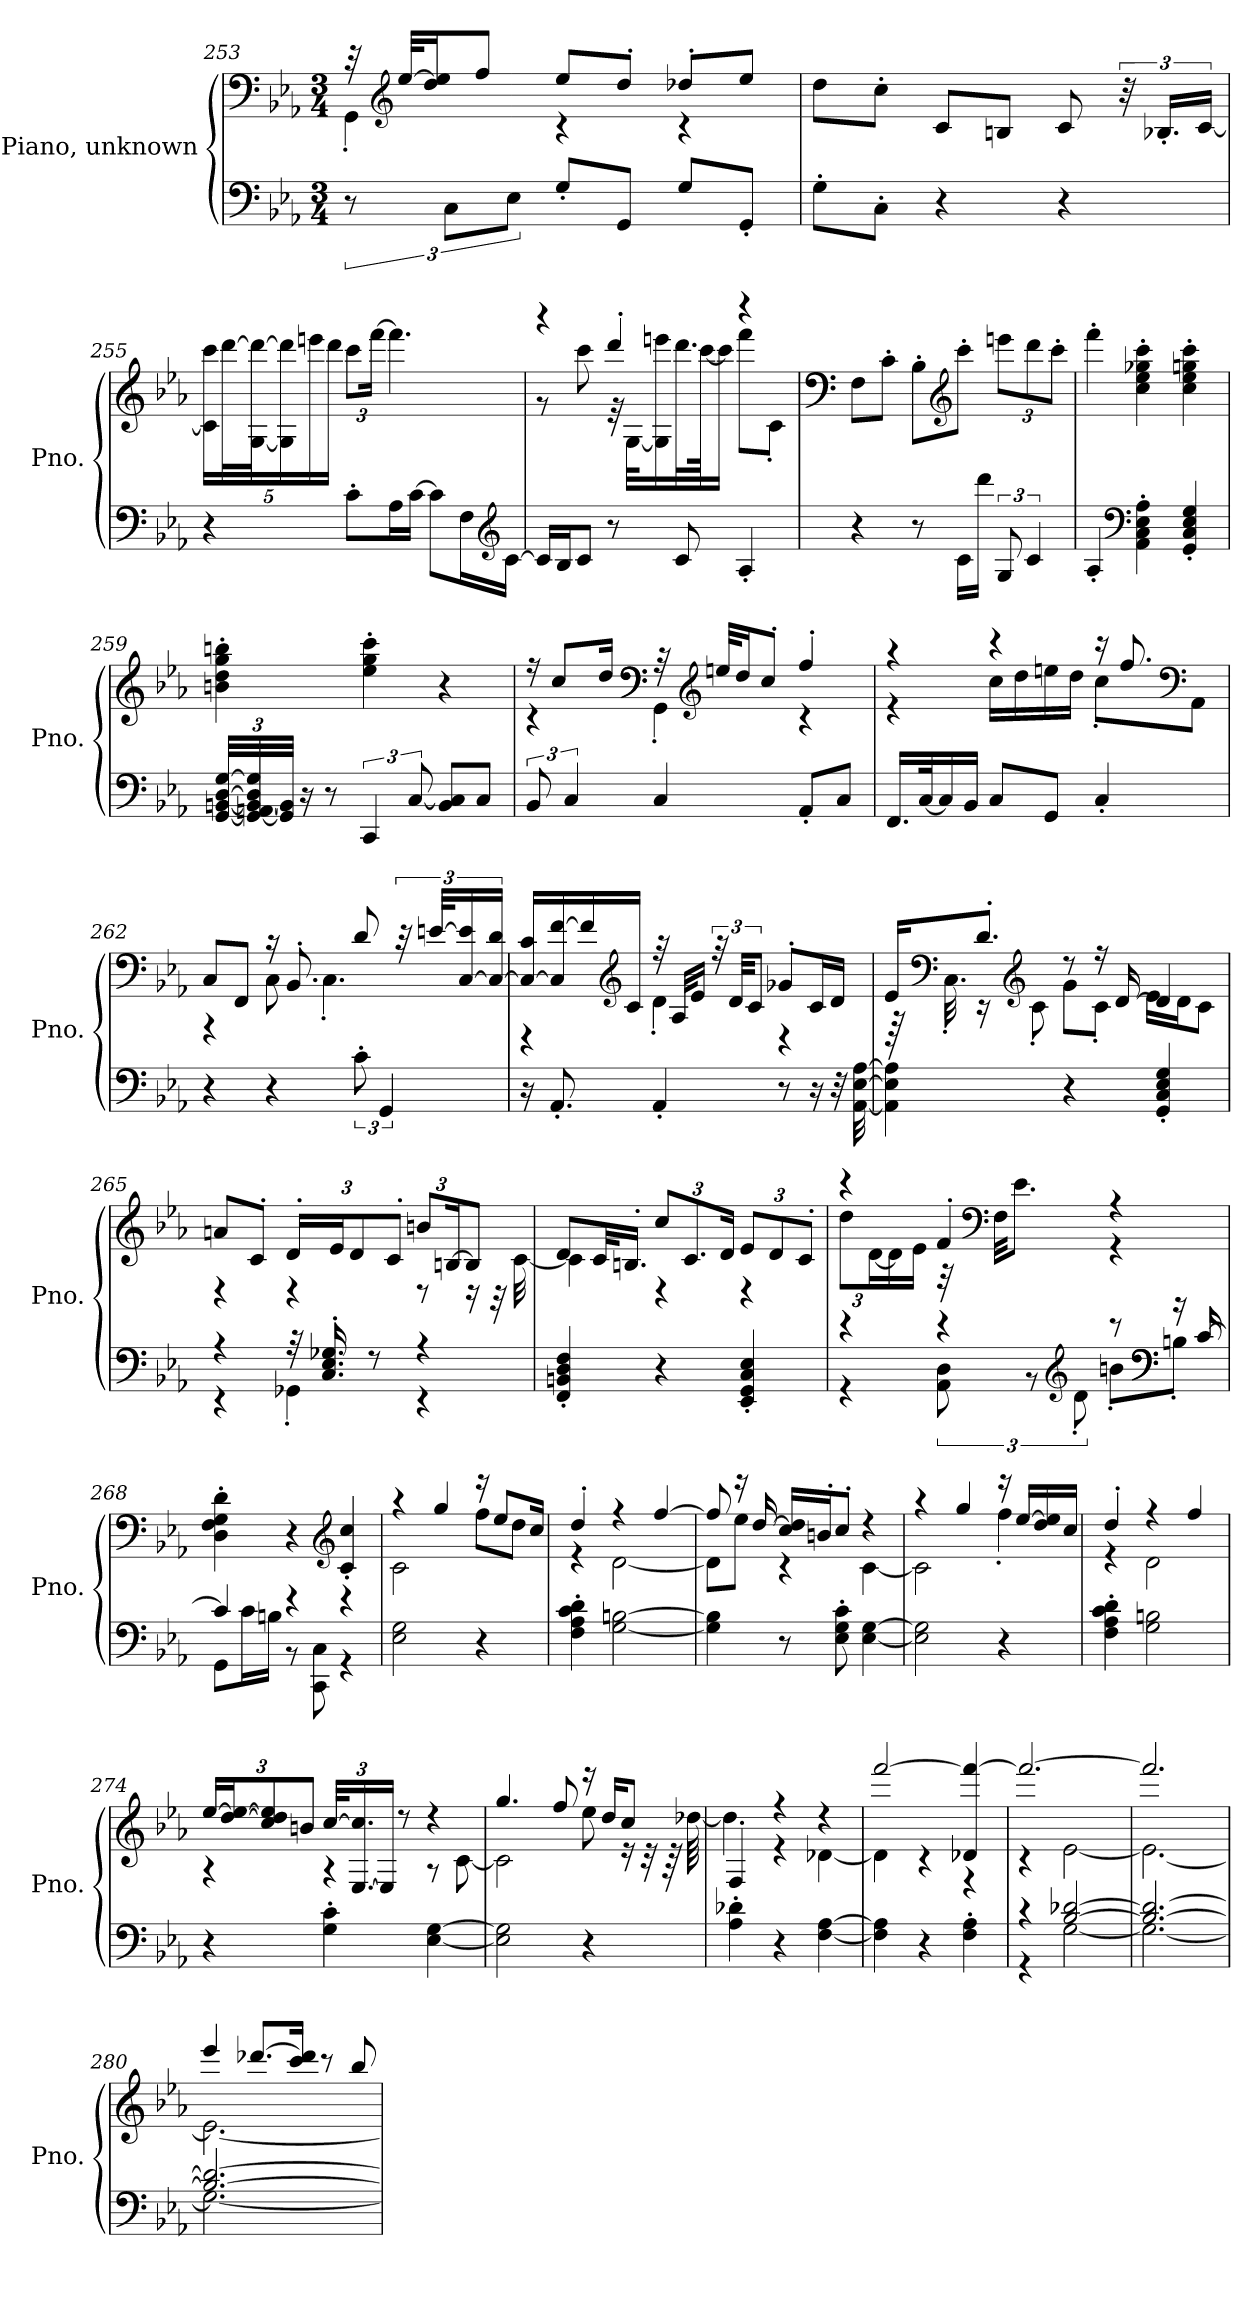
**kern	**kern
*part1	*part1
*staff2	*staff1
*I"Piano, unknown	*
*I'Pno.	*
*clefF4	*clefF4
*k[b-e-a-]	*k[b-e-a-]
*M3/4	*M3/4
=253	=253
*	*^
12r	32r	4GG'\
*	*clefG2	*
.	[32ee-/KLL	.
.	16dd/ 16ee-/]J	.
12C\L	.	.
.	8ff/J	.
12E-\J	.	.
8G'/L	8ee-/L	4r
8GG/J	8dd'/J	.
8G/L	8dd-X'/L	4r
8GG'/J	8ee-/J	.
*	*v	*v
!!LO:LB:g=z
=254	=254
8G'\L	8dd\L
8C'\J	8cc'\J
4r	8c/L
.	8Bn/J
4r	8c/
.	48r
.	24.B-X'/LL
.	[24c/JJ
=255	=255
*	*Xbrackettup
4r	20c\] 20ccc\LL
.	[40ddd\L
.	[40G\ 40ddd\_J
.	20G\] 20ddd\]
.	20eeen\
.	20ddd\JJ
8c'\L	12ccc\L
.	[24fff\Jk
16A-\L	4.fff\]
[16c\JJ	.
8c\L]	.
16F\L	.
*clefG2	*
[16c\JJ	.
!!LO:LB:g=z
=256	=256
*	*^
16c/LL]	4r	8r
16B-/J	.	.
8c/J	.	8ccc\
8r	4ddd'/	32r
.	.	[32G\KLL
.	.	16G\] 16eeen\
8c/	.	32.ddd\L
.	.	[64ccc\JK
.	.	16ccc\JJ]
4A-'/	4r	8fff\L
.	.	8c'\J
*	*v	*v
=257	=257
*	*clefF4
4r	8F\L
.	8c'\J
8r	8B-'\L
*	*clefG2
16c\LL	8ccc'\J
16ddd\JJ	.
12G/	12eeen\L
6c/	12ddd\
.	12ccc'\J
=258	=258
4A-'/	4fff'\
*clefF4	*
4AA-\' 4C\' 4E-\' 4A-\'	4cc\' 4ee-\' 4gg-X\' 4ccc\'
4GG/' 4C/' 4E-/' 4G/'	4cc\' 4ee-\' 4ggn\' 4ccc\'
!!LO:LB:g=z
=259	=259
*Xbrackettup	*
[48GG/ [48BBn/ [48D/ [48G/LLL	4bn\' 4dd\' 4gg\' 4bbn\'
48GG/_ 48AAn/ 48BB/_ 48D/] 48G/]	.
48GG/] 48BB/]JJJ	.
16r	.
8r	.
*brackettup	*
6CC/	4ee-\' 4gg\' 4ccc\'
[12C/	.
8BB/ 8C/]L	4r
8C/J	.
=260	=260
*	*^
12BB-/	16r	4r
.	8cc/L	.
6C/	.	.
.	16dd/Jk	.
*	*clefF4	*
4C/	32r	4GG'\
*	*clefG2	*
.	32een/KLL	.
.	16dd/J	.
.	8cc'/J	.
8AA-'/L	4ff'/	4r
8C/J	.	.
=261	=261	=261
16.FF/LL	4r	4r
[32C/K	.	.
16C/]	.	.
16BB-/JJ	.	.
8C/L	4r	16cc\LL
.	.	16dd\
8GG/J	.	16een\
.	.	16dd\JJ
4C'/	16r	8cc'\L
.	8.ff/	.
*	*clefF4	*
.	.	8AA-\J
!!LO:PB:g=z	!!
=262	=262	=262
4r	8C/L	4r
.	8FF/J	.
4r	16r	8C\
.	8.BB-'/	.
.	.	4.C'\
12c'\	8d/	.
6GG/	.	.
*	*brackettup	*
.	48r	.
.	[48en/KLL	.
.	[24C/ 24e/]	.
.	24C/_ 24d/JJ	.
=263	=263	=263
16r	16C/_ 16c/LL	4r
8.AA-'/	16C/] [16f/	.
.	16f/]	.
*	*clefG2	*
.	16c/JJ	.
4AA-'/	32r	4d'\
.	32A-/KLL	.
.	16e-/JJ	.
.	48r	.
.	48d/KKL	.
.	12c/J	.
8r	8g-X'/L	4r
16r	16c/L	.
32r	16d/JJ	.
[32AA-\ [32E-\ [32A-\	.	.
!!LO:LB:g=z	!!
=264	=264	=264
4AA-\] 4E-\] 4A-\]	16e-/KL	64r
*	*clefF4	*
.	.	32.C'\
.	8.d'/J	16r
*	*clefG2	*
.	.	8c'\
4r	8r	8g\L
.	16r	8c'\J
.	[16d/	.
4GG/' 4C/' 4E-/' 4G/'	4d/]	16e-\LL
.	.	16d\J
.	.	8c\J
=265	=265	=265
*^	*	*
4r	4r	8an/L	4r
.	.	8c'/J	.
*	*	*Xbrackettup	*
32r	4GG-X'\	24d'/LL	4r
16.C/' 16.E-/' 16.G-X/'	.	.	.
.	.	24e-/J	.
.	.	12d/	.
8r	.	.	.
.	.	12c'/J	.
4r	4r	12bn/L	8r
.	.	[24Bn/K	.
.	.	8B/J]	16r
.	.	.	32r
.	.	.	[32c\
*v	*v	*	*
=266	=266	=266
4FF/' 4BBn/' 4D/' 4F/'	8d/L	4c\]
.	32c/KL	.
.	16.Bn'/JJ	.
4r	12cc/L	4r
.	12.c/	.
.	24d/Jk	.
4EE-/' 4GG/' 4C/' 4E-/'	12e-/L	4r
.	12d/	.
.	12c'/J	.
!!LO:LB:g=z	!!
=267	=267	=267
*^	*	*
4r	4r	4r	12dd\L
.	.	.	[24d\L
.	.	.	16d\]
.	.	.	16e-\JJ
4r	12AA-\ 12D\	4f'/	32r
*	*	*clefF4	*
.	.	.	32F\KKL
.	.	.	8.e-\J
.	12r	.	.
*clefG2	*	*	*
.	12d'\	.	.
8r	8bn'\L	4r	4r
*clefF4	*	*	*
16r	8Bn'\J	.	.
[16c/	.	.	.
*	*	*v	*v
=268	=268	=268
4c/]	8GG\L	4D\' 4F\' 4G\' 4d\'
.	16c\L	.
.	16Bn\JJ	.
4r	8r	4r
.	8CC\ 8C\	.
*	*	*clefG2
4r	4r	4c/' 4cc/'
*v	*v	*
=269	=269
*	*^
2E-\ 2G\	4r	2c\
.	4gg/	.
4r	16r	8ff\L
.	8ee-/L	.
.	.	8dd\J
.	16cc/Jk	.
=270	=270	=270
4F\' 4A-\' 4c\' 4d\'	4dd'/	4r
[2G\ [2Bn\	4r	[2d\
.	[4ff/	.
!!LO:LB:g=z	!!
=271	=271	=271
4G\] 4B\]	8ff/]	8d\L]
.	16r	8ee-\J
.	[16dd/	.
8r	16cc/ 16dd/]LL	4r
.	16bn'/J	.
8E-\' 8G\' 8c\'	8cc'/J	.
[4E-\ [4G\	4r	[4c\
=272	=272	=272
2E-\] 2G\]	4r	2c\]
.	4gg/	.
4r	16r	4ff'\
.	[16ee-/LL	.
.	16dd/ 16ee-/]	.
.	16cc/JJ	.
=273	=273	=273
4F\' 4A-\' 4c\' 4d\'	4dd'/	4r
2G\ 2Bn\	4r	2d\
.	4ff/	.
=274	=274	=274
4r	[24ee-/LL	4r
.	[24dd/ 24ee-/_J	.
.	12cc/ 12dd/] 12ee-/]	.
.	12bn/J	.
4G\' 4c\'	[48cc/KLL	4r
.	[24.E-/ 24.cc/]	.
.	24E-/JJ]	.
.	8r	.
[4E-\ [4G\	4r	8r
.	.	[8c\
!!LO:LB:g=z	!!
=275	=275	=275
2E-\] 2G\]	4.gg/	2c\]
.	8ff/	.
4r	16r	8ee-\
.	16dd/KL	.
.	8cc/J	16r
.	.	32r
.	.	64r
.	.	[64dd-X\
=276	=276	=276
4A-\' 4d-X\'	4F'/	4dd-\]
4r	4r	4r
[4F\ [4A-\	4r	[4d-X\
=277	=277	=277
4F\] 4A-\]	[2fff/	4d-\]
4r	.	4r
4F\' 4A-\'	4d-X/ 4fff/_	4r
=278	=278	=278
*^	*	*
4r	4r	2.fff/_	4r
[2B-/ [2d-X/	[2G\	.	[2e-\
=279	=279	=279	=279
2.B-/_ 2.d-/_	2.G\_	2.fff/]	2.e-\_
=280	=280	=280	=280
2.B-/_ 2.d-/_	2.G\_	4eee-/	2.e-\_
.	.	[8.ddd-X/L	.
.	.	16ccc/ 16ddd-/]Jk	.
.	.	8r	.
.	.	8bb-/	.
*v	*v	*	*
*	*v	*v
=	=
*-	*-
